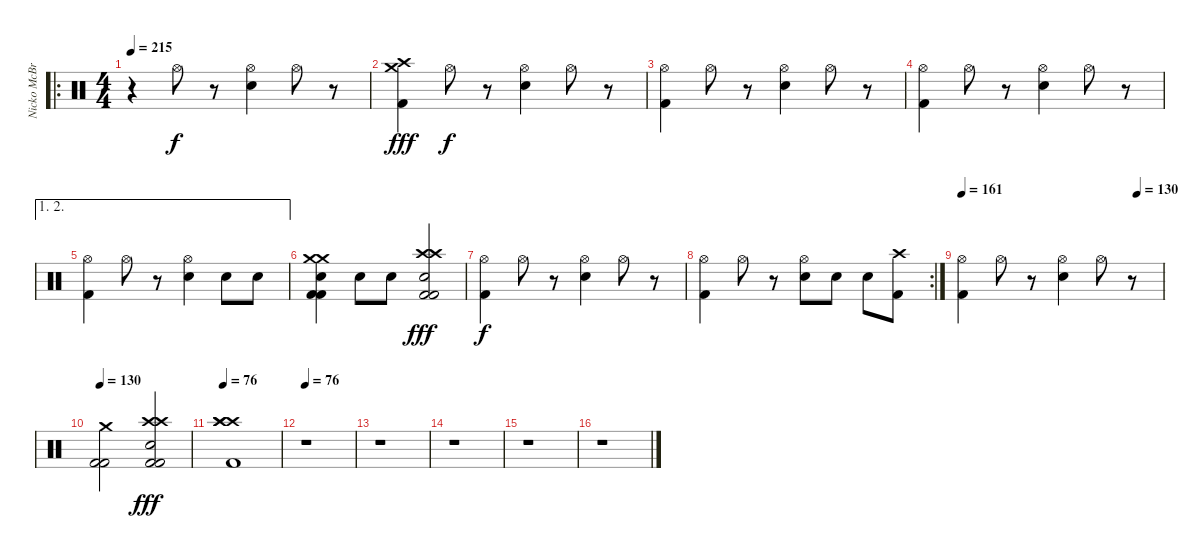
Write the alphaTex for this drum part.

\track ("Nicko McBrain" "Nicko McBr") {instrument percussion}
\staff {score}
\articulation defaults
\ro
\ts (4 4)
\tempo 215
\clef neutral
\ks c
r.4{dy f} "Hi-Hat (open)".8 r.8 ("Hi-Hat (open)" "Snare (hit) 2").4 "Hi-Hat (open)".8 r.8 |
("Crash high (hit)" "Kick (hit) 2" "Crash medium (hit)").4{dy fff} "Hi-Hat (open)".8{dy f} r.8 ("Hi-Hat (open)" "Snare (hit) 2").4 "Hi-Hat (open)".8 r.8 |
("Hi-Hat (open)" "Kick (hit) 2").4 "Hi-Hat (open)".8 r.8 ("Hi-Hat (open)" "Snare (hit) 2").4 "Hi-Hat (open)".8 r.8 |
("Hi-Hat (open)" "Kick (hit) 2").4 "Hi-Hat (open)".8 r.8 ("Hi-Hat (open)" "Snare (hit) 2").4 "Hi-Hat (open)".8 r.8 |
\ae (1 2)
("Hi-Hat (open)" "Kick (hit) 2").4 "Hi-Hat (open)".8 r.8 ("Hi-Hat (open)" "Snare (hit) 2").4 "Snare (hit) 2".8 "Snare (hit) 2".8 |
("Crash medium (hit)" "Crash medium (hit)" "Kick (hit) 2" "Kick (hit) 2" "Snare (hit) 2").4 "Snare (hit) 2".8 "Snare (hit) 2".8 ("Crash high (hit)" "Crash high (hit)" "Kick (hit) 2" "Kick (hit) 2" "Snare (hit) 2").2{dy fff} |
("Hi-Hat (open)" "Kick (hit) 2").4{dy f} "Hi-Hat (open)".8 r.8 ("Hi-Hat (open)" "Snare (hit) 2").4 "Hi-Hat (open)".8 r.8 |
\rc 2
("Hi-Hat (open)" "Kick (hit) 2").4 "Hi-Hat (open)".8 r.8 ("Hi-Hat (open)" "Snare (hit) 2").8 "Snare (hit) 2".8 "Snare (hit) 2".8 ("Crash high (hit)" "Kick (hit) 2").8 |
\tempo 161
\tempo (130 0.875)
("Hi-Hat (open)" "Kick (hit) 2").4 "Hi-Hat (open)".8 r.8 ("Hi-Hat (open)" "Snare (hit) 2").4 "Hi-Hat (open)".8 r.8 |
\tempo 130
("Crash medium (hit)" "Kick (hit) 2" "Kick (hit) 2").2 ("Crash high (hit)" "Crash high (hit)" "Kick (hit) 2" "Kick (hit) 2" "Snare (hit) 2").2{dy fff} |
\tempo 76
("Crash high (hit)" "Crash high (hit)" "Kick (hit) 2" "Crash high (hit)").1 |
\tempo 76
r.1 |
r.1 |
r.1 |
r.1 |
r.1
